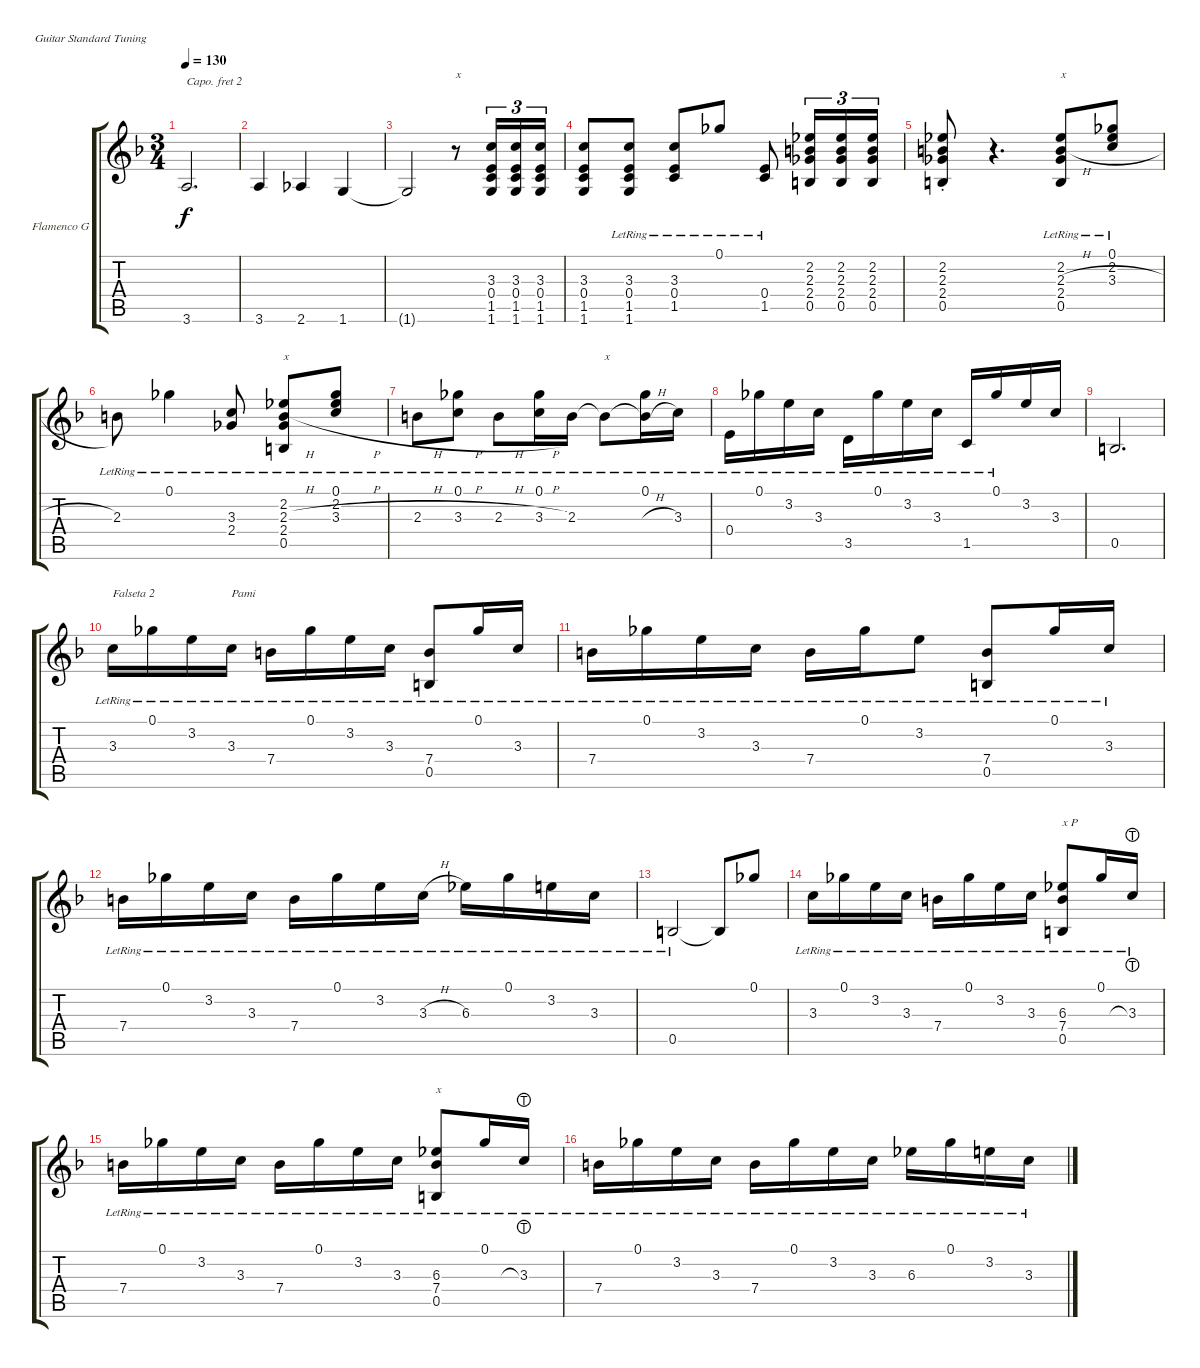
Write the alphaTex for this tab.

\defaultSystemsLayout 4
\bracketExtendMode groupsimilarinstruments
\firstSystemTrackNameOrientation horizontal
\otherSystemsTrackNameOrientation horizontal
\track ("Flamenco Guitar" "Flamenco G") {instrument acousticguitarnylon}
\staff {score tabs}
\capo 2
\tuning (E4 B3 G3 D3 A2 E2)
\ts (3 4)
\tempo 130
\clef g2
\ks f
3.6.2{d dy f} |
3.6.4 2.6.4 1.6.4 |
1.6{t}.2 r.8{txt "x"} (1.6 1.5 0.4 3.3).16{tu (3 2)} (1.6 1.5 0.4 3.3).16{tu (3 2)} (1.6 1.5 0.4 3.3).16{tu (3 2)} |
(1.6 1.5 0.4 3.3).8 (1.6{lr} 1.5{lr} 0.4{lr} 3.3{lr}).8 (1.5{lr} 0.4{lr} 3.3{lr}).8 0.1{lr}.8 (1.5{lr} 0.4{lr}).8 (0.5 2.4 2.3 2.2).16{tu (3 2)} (0.5 2.4 2.3 2.2).16{tu (3 2)} (0.5 2.4 2.3 2.2).16{tu (3 2)} |
(0.5 2.4 2.3{st} 2.2).8 r.4{d} (0.5{lr} 2.4{lr} 2.3{h lr} 2.2{lr}).8{txt "x"} (3.3{h lr} 0.1{lr} 2.2{lr}).8 |
2.3{lr}.8 0.1{lr}.4 (3.3{lr} 2.4{lr}).8 (0.5{lr} 2.4{lr} 2.3{h lr} 2.2{lr}).8{txt "x"} (3.3{h lr} 0.1{lr} 2.2{lr}).8 |
2.3{h lr}.8 (3.3{h lr} 0.1{lr}).8 2.3{h lr}.8 (0.1{lr} 3.3{h lr}).16 2.3{lr}.16 2.3{lr t}.8{txt "x"} (0.1{lr} 2.3{h lr t}).16 3.3{lr}.16 |
0.4{lr}.16 0.1{lr}.16 3.2{lr}.16 3.3{lr}.16 3.5{lr}.16 0.1{lr}.16 3.2{lr}.16 3.3{lr}.16 1.5{lr}.16 0.1{lr}.16 3.2.16 3.3.16 |
0.5.2{d} |
3.3{lr}.16{txt "Falseta 2"} 0.1{lr}.16 3.2{lr}.16 3.3{lr}.16{txt "Pami"} 7.4{lr}.16 0.1{lr}.16 3.2{lr}.16 3.3{lr}.16 (0.5{lr} 7.4{lr}).8 0.1{lr}.16 3.3{lr}.16 |
7.4{lr}.16 0.1{lr}.16 3.2{lr}.16 3.3{lr}.16 7.4{lr}.16 0.1{lr}.16 3.2{lr}.8 (0.5{lr} 7.4{lr}).8 0.1{lr}.16 3.3{lr}.16 |
7.4{lr}.16 0.1{lr}.16 3.2{lr}.16 3.3{lr}.16 7.4{lr}.16 0.1{lr}.16 3.2{lr}.16 3.3{h lr}.16 6.3{lr}.16 0.1{lr}.16 3.2{lr}.16 3.3{lr}.16 |
0.5{lr}.2 0.5{t}.8 0.1.8 |
3.3{lr}.16 0.1{lr}.16 3.2{lr}.16 3.3{lr}.16 7.4{lr}.16 0.1{lr}.16 3.2{lr}.16 3.3{lr}.16 (6.3{lr} 0.5{lr} 7.4{lr}).8{txt "x P"} 0.1{lr}.16 3.3{lht lr}.16 |
7.4{lr}.16 0.1{lr}.16 3.2{lr}.16 3.3{lr}.16 7.4{lr}.16 0.1{lr}.16 3.2{lr}.16 3.3{lr}.16 (6.3{lr} 0.5{lr} 7.4{lr}).8{txt "x"} 0.1{lr}.16 3.3{lht lr}.16 |
7.4{lr}.16 0.1{lr}.16 3.2{lr}.16 3.3{lr}.16 7.4{lr}.16 0.1{lr}.16 3.2{lr}.16 3.3{lr}.16 6.3{lr}.16 0.1{lr}.16 3.2{lr}.16 3.3{lr}.16
